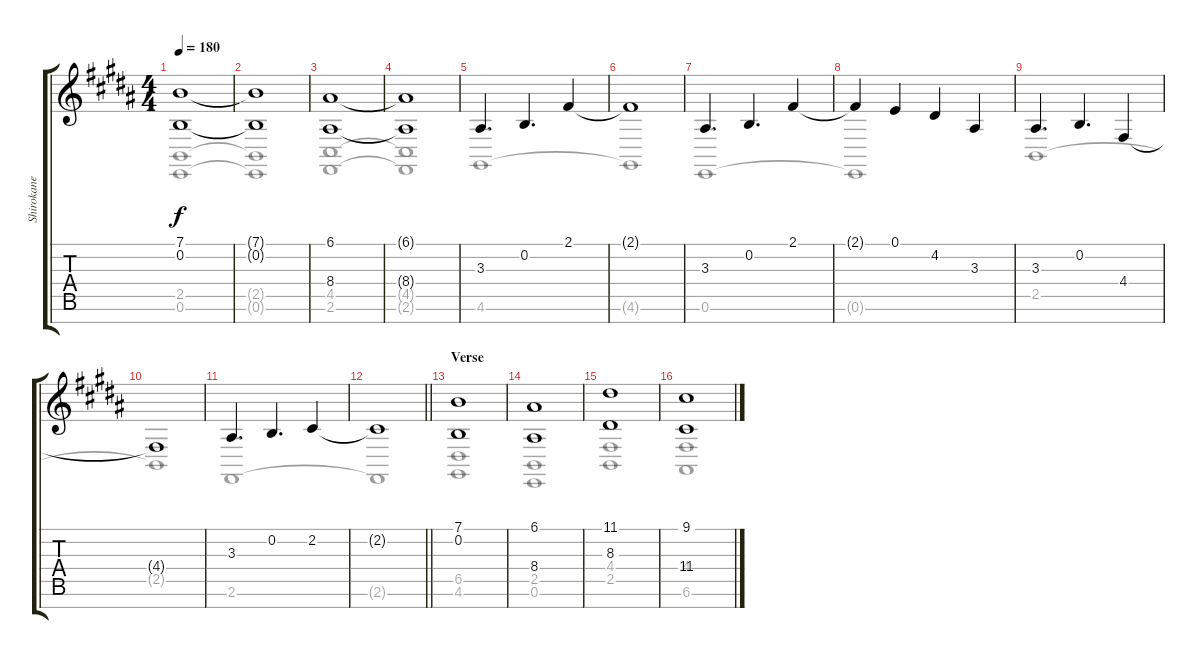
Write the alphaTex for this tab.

\track ("Shirokane Rinko" "Shirokane ") {instrument acousticgrandpiano}
\staff {score tabs}
\tuning (E4 B3 G3 D3 A2 E2 B1) {hide}
\voice
\ts (4 4)
\tempo 180
\clef g2
\ks b
(7.1 0.2).1{dy f} |
(7.1{t} 0.2{t}).1 |
(6.1 8.4).1 |
(6.1{t} 8.4{t}).1 |
3.3.4{d} 0.2.4{d} 2.1.4 |
2.1{t}.1 |
3.3.4{d} 0.2.4{d} 2.1.4 |
2.1{t}.4 0.1.4 4.2.4 3.3.4 |
3.3.4{d} 0.2.4{d} 4.4.4 |
4.4{t}.1 |
3.3.4{d} 0.2.4{d} 2.2.4 |
\barLineRight lightlight
2.2{t}.1 |
\section ("" "Verse")
(7.1 0.2).1 |
(6.1 8.4).1 |
(11.1 8.3).1 |
(9.1 11.4).1
\voice
\clef g2
\ottava regular
\simile none
\ks b
(2.5 0.6).1{dy f} |
(2.5{t} 0.6{t}).1 |
(4.5 2.6).1 |
(4.5{t} 2.6{t}).1 |
4.6.1 |
4.6{t}.1 |
0.6.1 |
0.6{t}.1 |
2.5.1 |
2.5{t}.1 |
2.6.1 |
\barLineRight lightlight
2.6{t}.1 |
(6.5 4.6).1 |
(2.5 0.6).1 |
(4.4 2.5).1 |
(4.4 6.6).1
